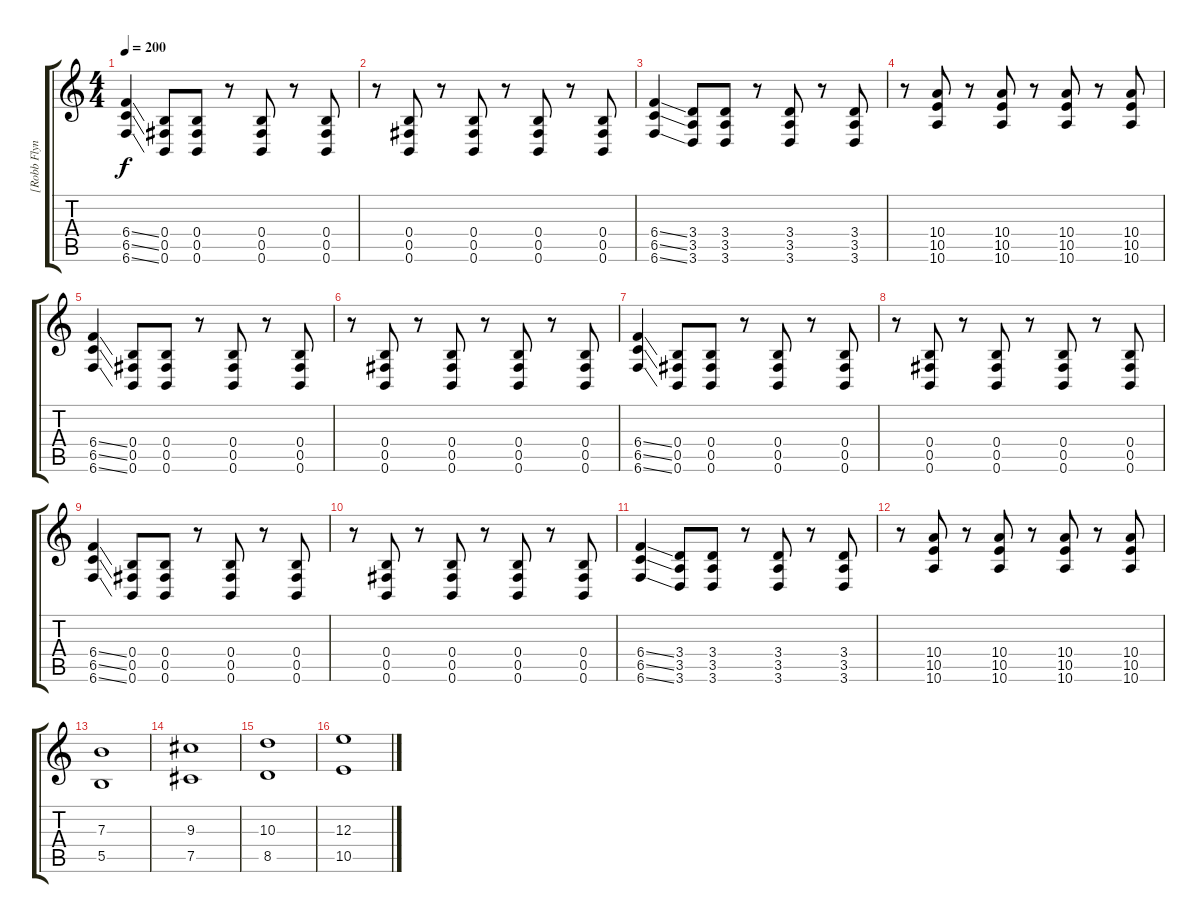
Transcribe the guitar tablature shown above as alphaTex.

\track ("[Robb Flynn] Guitar" "[Robb Flyn") {instrument distortionguitar}
\staff {score tabs}
\tuning (Db4 Ab3 E3 B2 Gb2 B1) {hide}
\ts (4 4)
\tempo 200
\clef g2
\ks c
(6.4{ss} 6.5{ss} 6.6{ss}).4{dy f} (0.4 0.5 0.6).8 (0.4 0.5 0.6).8 r.8 (0.4 0.5 0.6).8 r.8 (0.4 0.5 0.6).8 |
r.8 (0.4 0.5 0.6).8 r.8 (0.4 0.5 0.6).8 r.8 (0.4 0.5 0.6).8 r.8 (0.4 0.5 0.6).8 |
(6.4{ss} 6.5{ss} 6.6{ss}).4 (3.4 3.5 3.6).8 (3.4 3.5 3.6).8 r.8 (3.4 3.5 3.6).8 r.8 (3.4 3.5 3.6).8 |
r.8 (10.4 10.5 10.6).8 r.8 (10.4 10.5 10.6).8 r.8 (10.4 10.5 10.6).8 r.8 (10.4 10.5 10.6).8 |
(6.4{ss} 6.5{ss} 6.6{ss}).4 (0.4 0.5 0.6).8 (0.4 0.5 0.6).8 r.8 (0.4 0.5 0.6).8 r.8 (0.4 0.5 0.6).8 |
r.8 (0.4 0.5 0.6).8 r.8 (0.4 0.5 0.6).8 r.8 (0.4 0.5 0.6).8 r.8 (0.4 0.5 0.6).8 |
(6.4{ss} 6.5{ss} 6.6{ss}).4 (0.4 0.5 0.6).8 (0.4 0.5 0.6).8 r.8 (0.4 0.5 0.6).8 r.8 (0.4 0.5 0.6).8 |
r.8 (0.4 0.5 0.6).8 r.8 (0.4 0.5 0.6).8 r.8 (0.4 0.5 0.6).8 r.8 (0.4 0.5 0.6).8 |
(6.4{ss} 6.5{ss} 6.6{ss}).4 (0.4 0.5 0.6).8 (0.4 0.5 0.6).8 r.8 (0.4 0.5 0.6).8 r.8 (0.4 0.5 0.6).8 |
r.8 (0.4 0.5 0.6).8 r.8 (0.4 0.5 0.6).8 r.8 (0.4 0.5 0.6).8 r.8 (0.4 0.5 0.6).8 |
(6.4{ss} 6.5{ss} 6.6{ss}).4 (3.4 3.5 3.6).8 (3.4 3.5 3.6).8 r.8 (3.4 3.5 3.6).8 r.8 (3.4 3.5 3.6).8 |
r.8 (10.4 10.5 10.6).8 r.8 (10.4 10.5 10.6).8 r.8 (10.4 10.5 10.6).8 r.8 (10.4 10.5 10.6).8 |
(7.3 5.5).1 |
(9.3 7.5).1 |
(10.3 8.5).1 |
(12.3 10.5).1
